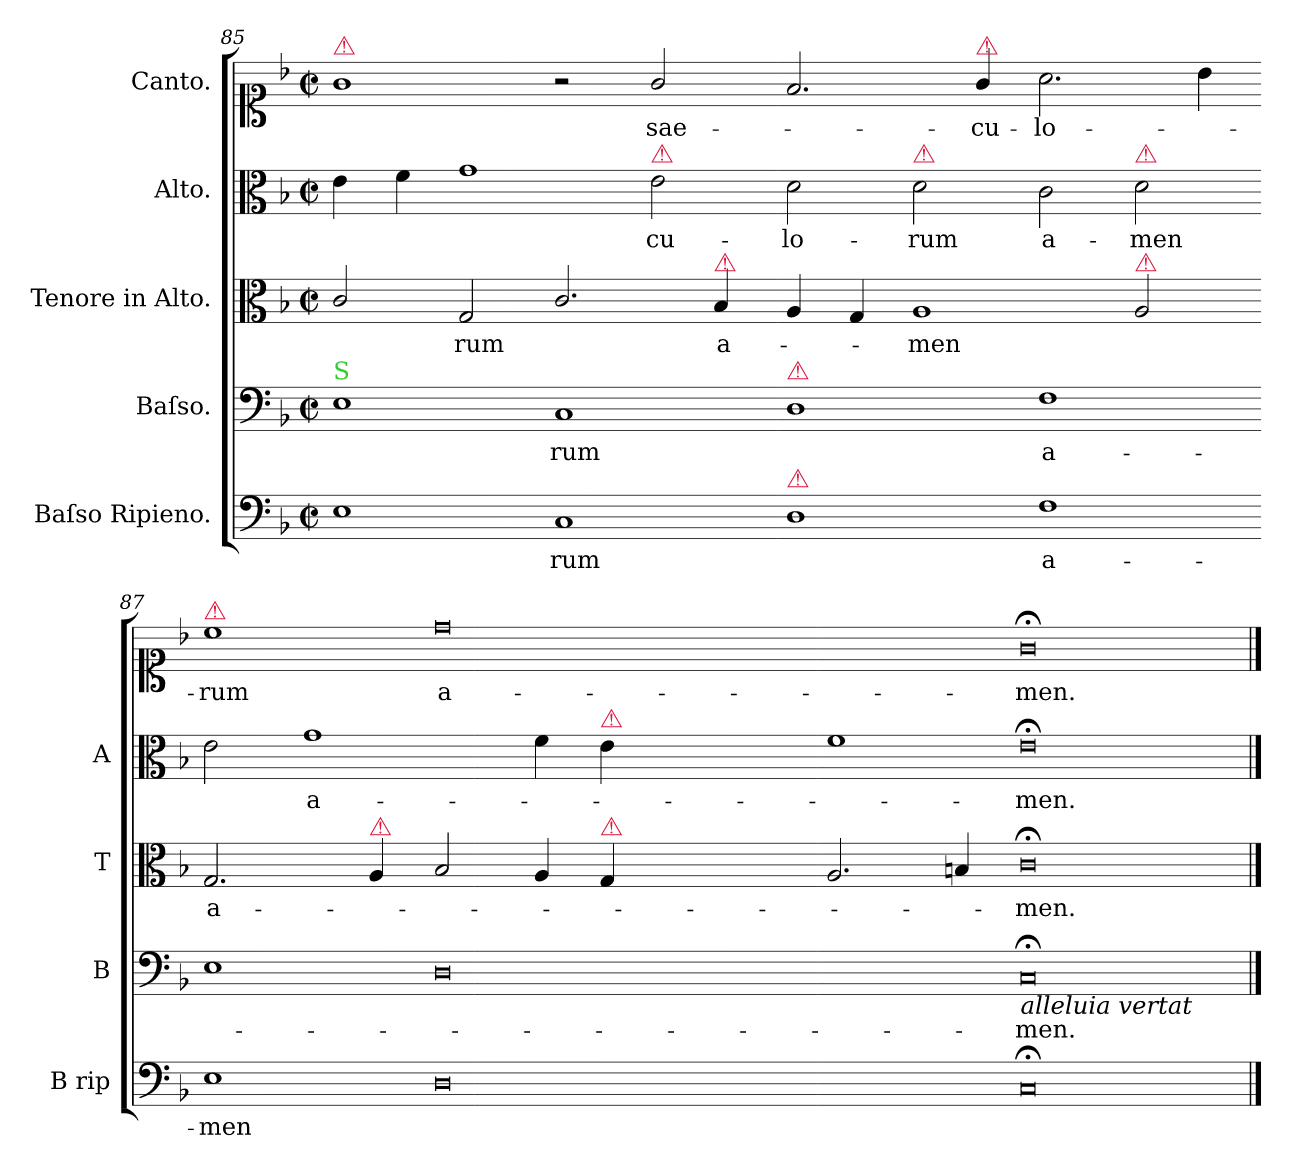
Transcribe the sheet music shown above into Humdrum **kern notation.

**kern	**text	**kern	**text	**kern	**text	**kern	**text	**kern	**text
*part5	*part5	*part4	*part4	*part3	*part3	*part2	*part2	*part1	*part1
*staff5	*staff5	*staff4	*staff4	*staff3	*staff3	*staff2	*staff2	*staff1	*staff1
*I"Baſso Ripieno.	*	*I"Baſso.	*	*I"Tenore in Alto.	*	*I"Alto.	*	*I"Canto.	*
*I'B rip	*	*I'B	*	*I'T	*	*I'A	*	*	*
*clefF4	*	*clefF4	*	*clefC3	*	*clefC3	*	*clefC1	*
*k[b-]	*	*k[b-]	*	*k[b-]	*	*k[b-]	*	*k[b-]	*
*M1/2	*	*M1/2	*	*M1/2	*	*M1/2	*	*M1/2	*
*met(c|)	*	*met(c|)	*	*met(c|)	*	*met(c|)	*	*met(c|)	*
=85	=85	=85	=85	=85	=85	=85	=85	=85	=85
!	!	!	!	!	!	!	!	!LO:TX:a:color=crimson:t=⚠	!
!	!	!LO:TX:a:color=limegreen:t=S	!	!	!	!	!	!	!
1E	.	1E	.	2c/	.	4e\	.	1g	.
.	.	.	.	.	.	4f\	.	.	.
.	.	.	.	2G/	-rum	1g\	.	.	.
1C	-rum	1C	-rum	2.c/	.	.	.	2r	.
!	!	!	!	!	!	!LO:TX:a:color=crimson:t=⚠	!	!	!
.	.	.	.	.	.	2e\	-cu-	2g/	sae-
!	!	!	!	!LO:TX:a:color=crimson:t=⚠	!	!	!	!	!
.	.	.	.	4B-/	a-	.	.	.	.
=86-	=86-	=86-	=86-	=86-	=86-	=86-	=86-	=86-	=86-
!	!	!LO:TX:a:color=crimson:t=⚠	!	!	!	!	!	!	!
!LO:TX:a:color=crimson:t=⚠	!	!	!	!	!	!	!	!	!
1D	.	1D	.	4A/	.	2d\	-lo-	2.f/	.
.	.	.	.	4G/	.	.	.	.	.
!	!	!	!	!	!	!LO:TX:a:color=crimson:t=⚠	!	!	!
.	.	.	.	1A/	-men	2d\	-rum	.	.
!	!	!	!	!	!	!	!	!LO:TX:a:color=crimson:t=⚠	!
.	.	.	.	.	.	.	.	4g/	-cu-
1F	a-	1F	a-	.	.	2c\	a-	2.a\	-lo-
!	!	!	!	!	!	!LO:TX:a:color=crimson:t=⚠	!	!	!
!	!	!	!	!LO:TX:a:color=crimson:t=⚠	!	!	!	!	!
.	.	.	.	2A/	.	2d\	-men	.	.
.	.	.	.	.	.	.	.	4b-\	.
=87-	=87-	=87-	=87-	=87-	=87-	=87-	=87-	=87-	=87-
!	!	!	!	!	!	!	!	!LO:TX:a:color=crimson:t=⚠	!
1E	-men	1E	.	2.G/	a-	2e\	.	1cc	-rum
.	.	.	.	.	.	1g\	a-	.	.
!	!	!	!	!LO:TX:a:color=crimson:t=⚠	!	!	!	!	!
.	.	.	.	4A/	.	.	.	.	.
0D	.	0D	.	2B-/	.	.	.	0dd	a-
.	.	.	.	4A/	.	4f\	.	.	.
!	!	!	!	!	!	!LO:TX:a:color=crimson:t=⚠	!	!	!
!	!	!	!	!LO:TX:a:color=crimson:t=⚠	!	!	!	!	!
.	.	.	.	4G/	.	4e\	.	.	.
.	.	.	.	1ryy	.	1ryy	.	.	.
=88-	=88-	=88-	=88-	=88-	=88-	=88-	=88-	=88-	=88-
1ryy	.	1ryy	.	2.A/	.	1f	.	1ryy	.
.	.	.	.	4Bn/	.	.	.	.	.
!	!	!LO:TX:b:i:t=alleluia vertat	!	!	!	!	!	!	!
0C;<	.	0C;<	-men.	0c;<	-men.	0e;<	-men.	0g;<	-men.
==	==	==	==	==	==	==	==	==	==
*-	*-	*-	*-	*-	*-	*-	*-	*-	*-
